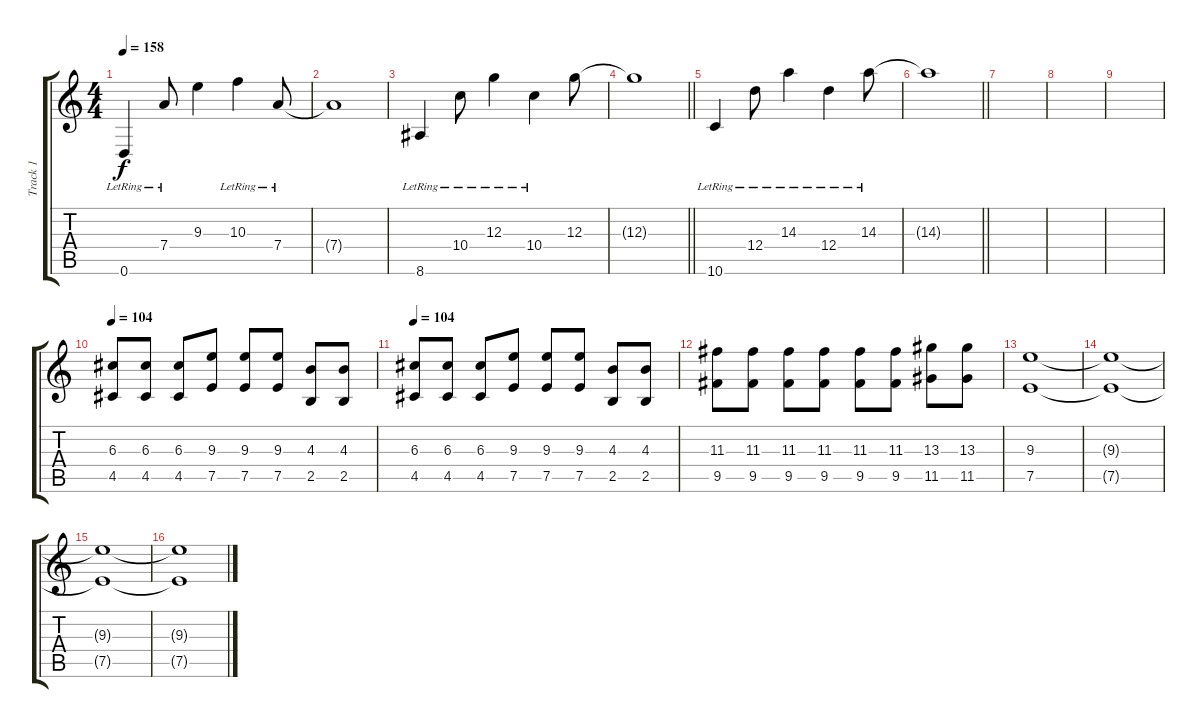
\track ("Track 1" "Track 1") {instrument distortionguitar}
\staff {score tabs}
\tuning (E4 B3 G3 D3 A2 D2) {hide}
\ts (4 4)
\tempo 158
\clef g2
\ks c
0.6{lr}.4{dy f} 7.4{lr}.8 9.3.4 10.3{lr}.4 7.4{lr}.8 |
7.4{t}.1 |
8.6{lr}.4 10.4{lr}.8 12.3{lr}.4 10.4{lr}.4 12.3.8 |
\barLineRight lightlight
12.3{t}.1 |
10.6{lr}.4 12.4{lr}.8 14.3{lr}.4 12.4{lr}.4 14.3{lr}.8 |
\barLineRight lightlight
14.3{t}.1 |
|
|
|
\tempo 104
(6.3 4.5).8{volume 5 instrument distortionguitar} (6.3 4.5).8 (6.3 4.5).8 (9.3 7.5).8 (9.3 7.5).8 (9.3 7.5).8 (4.3 2.5).8 (4.3 2.5).8 |
\tempo 104
(6.3 4.5).8{volume 5 instrument distortionguitar} (6.3 4.5).8 (6.3 4.5).8 (9.3 7.5).8 (9.3 7.5).8 (9.3 7.5).8 (4.3 2.5).8 (4.3 2.5).8 |
(11.3 9.5).8 (11.3 9.5).8 (11.3 9.5).8 (11.3 9.5).8 (11.3 9.5).8 (11.3 9.5).8 (13.3 11.5).8 (13.3 11.5).8 |
(9.3 7.5).1{volume 0} |
(9.3{t} 7.5{t}).1 |
(9.3{t} 7.5{t}).1 |
(9.3{t} 7.5{t}).1
